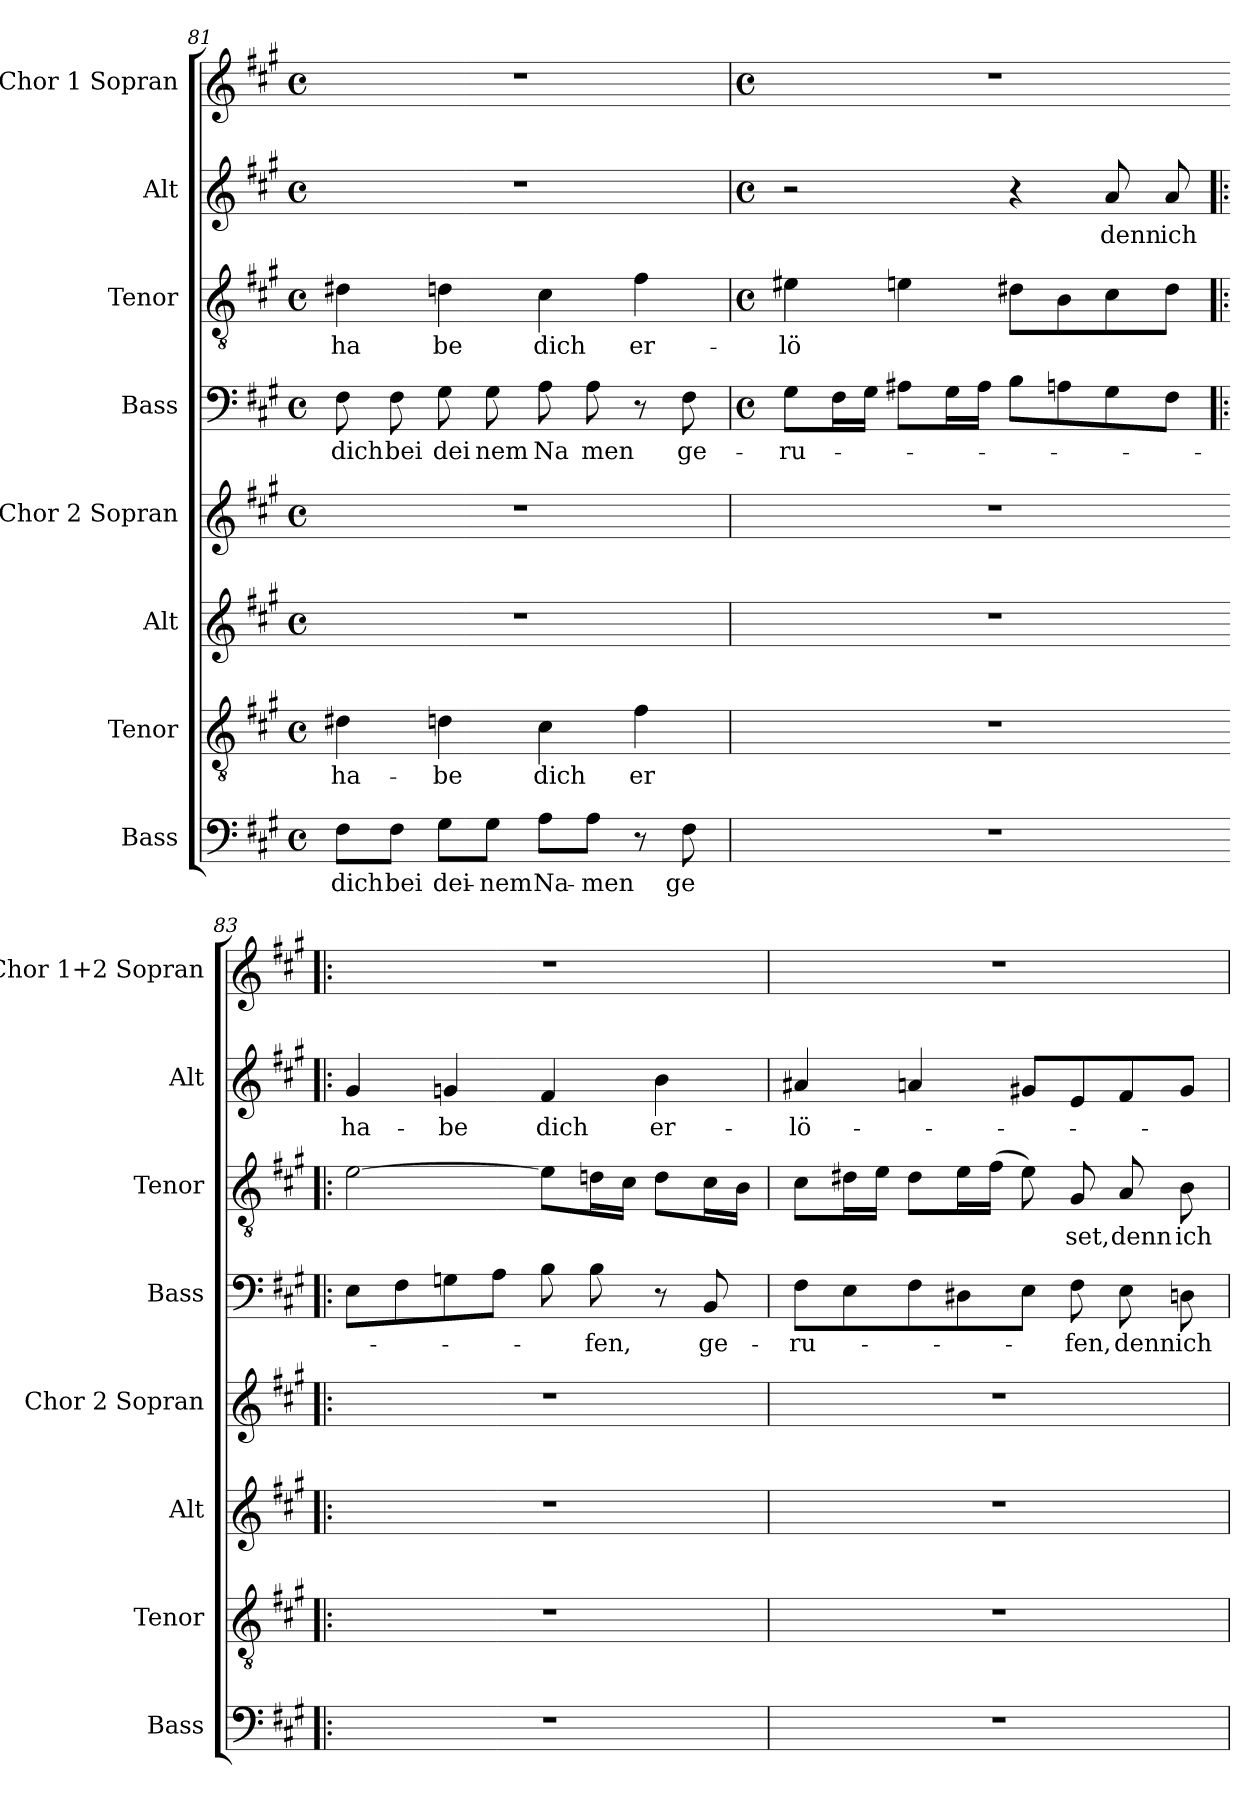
**kern	**text	**kern	**text	**kern	**kern	**kern	**text	**kern	**text	**kern	**text	**kern
*part8	*part8	*part7	*part7	*part6	*part5	*part4	*part4	*part3	*part3	*part2	*part2	*part1
*staff8	*staff8	*staff7	*staff7	*staff6	*staff5	*staff4	*staff4	*staff3	*staff3	*staff2	*staff2	*staff1
*I"Bass	*	*I"Tenor	*	*I"Alt	*I"Chor 2  Sopran	*I"Bass	*	*I"Tenor	*	*I"Alt	*	*I"Chor 1  Sopran
*I'Bass	*	*I'Tenor	*	*I'Alt	*I'Chor 2  Sopran	*I'Bass	*	*I'Tenor	*	*I'Alt	*	*I'Chor 1+2  Sopran
*clefF4	*	*clefGv2	*	*clefG2	*clefG2	*clefF4	*	*clefGv2	*	*clefG2	*	*clefG2
*k[f#c#g#]	*	*k[f#c#g#]	*	*k[f#c#g#]	*k[f#c#g#]	*k[f#c#g#]	*	*k[f#c#g#]	*	*k[f#c#g#]	*	*k[f#c#g#]
*A:	*	*A:	*	*A:	*A:	*A:	*	*A:	*	*A:	*	*A:
*M4/4	*	*M4/4	*	*M4/4	*M4/4	*M4/4	*	*M4/4	*	*M4/4	*	*M4/4
*met(c)	*	*met(c)	*	*met(c)	*met(c)	*met(c)	*	*met(c)	*	*met(c)	*	*met(c)
=81	=81	=81	=81	=81	=81	=81	=81	=81	=81	=81	=81	=81
!	!LO:LY:b:cj	!	!LO:LY:b:cj	!	!	!	!LO:LY:b:cj	!	!LO:LY:b:cj	!	!	!
8F#\L	dich	4d#X\	ha-	1r	1r	8F#\	dich	4d#X\	ha	1r	.	1r
!	!LO:LY:b:cj	!	!	!	!	!	!LO:LY:b:cj	!	!	!	!	!
8F#\J	bei	.	.	.	.	8F#\	bei	.	.	.	.	.
!	!LO:LY:b:cj	!	!LO:LY:b:cj	!	!	!	!LO:LY:b:cj	!	!LO:LY:b:cj	!	!	!
8G#\L	dei-	4dn\	-be	.	.	8G#\	dei	4dn\	be	.	.	.
!	!LO:LY:b:cj	!	!	!	!	!	!LO:LY:b:cj	!	!	!	!	!
8G#\J	-nem	.	.	.	.	8G#\	nem	.	.	.	.	.
!	!LO:LY:b:cj	!	!LO:LY:b:cj	!	!	!	!LO:LY:b:cj	!	!LO:LY:b:cj	!	!	!
8A\L	Na-	4c#\	dich	.	.	8A\	Na	4c#\	dich	.	.	.
!	!LO:LY:b:cj	!	!	!	!	!	!LO:LY:b:cj	!	!	!	!	!
8A\J	-men	.	.	.	.	8A\	men	.	.	.	.	.
!	!	!	!LO:LY:b:rj	!	!	!	!	!	!LO:LY:b:rj	!	!	!
8r	.	4f#\	er-	.	.	8r	.	4f#\	er-	.	.	.
!	!LO:LY:b:rj	!	!	!	!	!	!LO:LY:b:rj	!	!	!	!	!
8F#\	ge-	.	.	.	.	8F#\	ge-	.	.	.	.	.
!!LO:PB:g=z
=82	=82	=82	=82	=82	=82	=82	=82	=82	=82	=82	=82	=82
*	*	*	*	*	*	*M4/4	*	*M4/4	*	*M4/4	*	*M4/4
*	*	*	*	*	*	*met(c)	*	*met(c)	*	*met(c)	*	*met(c)
!	!	!	!	!	!	!	!LO:LY:b:cj	!	!LO:LY:b:cj	!	!	!
1r	.	1r	.	1r	1r	8G#\L	-ru-	4e#X\	-lö	2r	.	1r
.	.	.	.	.	.	16F#\	.	.	.	.	.	.
.	.	.	.	.	.	16G#\J	.	.	.	.	.	.
.	.	.	.	.	.	8A#X\L	.	4en\	.	.	.	.
.	.	.	.	.	.	16G#\	.	.	.	.	.	.
.	.	.	.	.	.	16A#\J	.	.	.	.	.	.
.	.	.	.	.	.	8B\L	.	8d#X\L	.	4r	.	.
.	.	.	.	.	.	8An\	.	8B\	.	.	.	.
!	!	!	!	!	!	!	!	!	!	!	!LO:LY:b:cj	!
.	.	.	.	.	.	8G#\	.	8c#\	.	8a/	denn	.
!	!	!	!	!	!	!	!	!	!	!	!LO:LY:b:cj	!
.	.	.	.	.	.	8F#\J	.	8d#\J	.	8a/	ich	.
=83	=83!|:	=83	=83!|:	=83	=83	=83!|:	=83!|:	=83!|:	=83!|:	=83!|:	=83!|:	=83!|:
!	!	!	!	!	!	!	!	!	!	!	!LO:LY:b:cj	!
1r	.	1r	.	1r	1r	8E\L	.	[>2e\	.	4g#/	ha-	1r
.	.	.	.	.	.	8F#\	.	.	.	.	.	.
!	!	!	!	!	!	!	!	!	!	!	!LO:LY:b:cj	!
.	.	.	.	.	.	8Gn\	.	.	.	4gn/	-be	.
.	.	.	.	.	.	8A\J	.	.	.	.	.	.
!	!	!	!	!	!	!	!	!	!	!	!LO:LY:b:cj	!
.	.	.	.	.	.	8B\	.	8e\L]	.	4f#/	dich	.
!	!	!	!	!	!	!	!LO:LY:b:cj	!	!	!	!	!
.	.	.	.	.	.	8B\	-fen,	16dn\	.	.	.	.
.	.	.	.	.	.	.	.	16c#\J	.	.	.	.
!	!	!	!	!	!	!	!	!	!	!	!LO:LY:b:cj	!
.	.	.	.	.	.	8r	.	8d\L	.	4b\	er-	.
!	!	!	!	!	!	!	!LO:LY:b:cj	!	!	!	!	!
.	.	.	.	.	.	8BB/	ge-	16c#\	.	.	.	.
.	.	.	.	.	.	.	.	16B\J	.	.	.	.
=84	=84	=84	=84	=84	=84	=84	=84	=84	=84	=84	=84	=84
!	!	!	!	!	!	!	!LO:LY:b:cj	!	!	!	!LO:LY:b:cj	!
1r	.	1r	.	1r	1r	8F#\L	-ru-	8c#\L	.	4a#X/	-lö-	1r
.	.	.	.	.	.	8E\	.	16d#X\	.	.	.	.
.	.	.	.	.	.	.	.	16e\J	.	.	.	.
.	.	.	.	.	.	8F#\	.	8d#\L	.	4an/	.	.
.	.	.	.	.	.	8D#X\	.	16e\	.	.	.	.
.	.	.	.	.	.	.	.	(>16f#\J	.	.	.	.
.	.	.	.	.	.	8E\J	.	8e\)	.	8g#X/L	.	.
!	!	!	!	!	!	!	!LO:LY:b:cj	!	!LO:LY:b:cj	!	!	!
.	.	.	.	.	.	8F#\	-fen,	8G#/	set,	8e/	.	.
!	!	!	!	!	!	!	!LO:LY:b:cj	!	!LO:LY:b:cj	!	!	!
.	.	.	.	.	.	8E\	denn	8A/	denn	8f#/	.	.
!	!	!	!	!	!	!	!LO:LY:b:cj	!	!LO:LY:b:cj	!	!	!
.	.	.	.	.	.	8Dn\	ich	8B\	ich	8g#/J	.	.
=	=	=	=	=	=	=	=	=	=	=	=	=
*-	*-	*-	*-	*-	*-	*-	*-	*-	*-	*-	*-	*-
